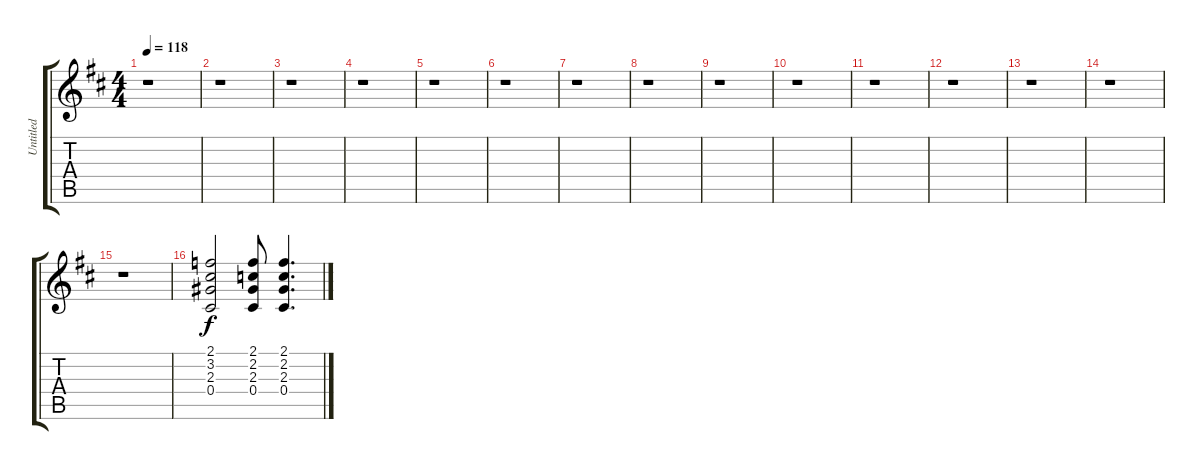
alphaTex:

\track ("Untitled" "Untitled") {instrument acousticguitarsteel}
\staff {score tabs}
\tuning (Eb4 Bb3 Gb3 Db3 Ab2 Eb2) {hide}
\ts (4 4)
\tempo 118
\clef g2
\ks d
r.1{dy f} |
r.1 |
r.1 |
r.1 |
r.1 |
r.1 |
r.1 |
r.1 |
r.1 |
r.1 |
r.1 |
r.1 |
r.1 |
r.1 |
r.1 |
(2.1 3.2 2.3 0.4).2 (2.1 2.2 2.3 0.4).8 (2.1 2.2 2.3 0.4).4{d}
